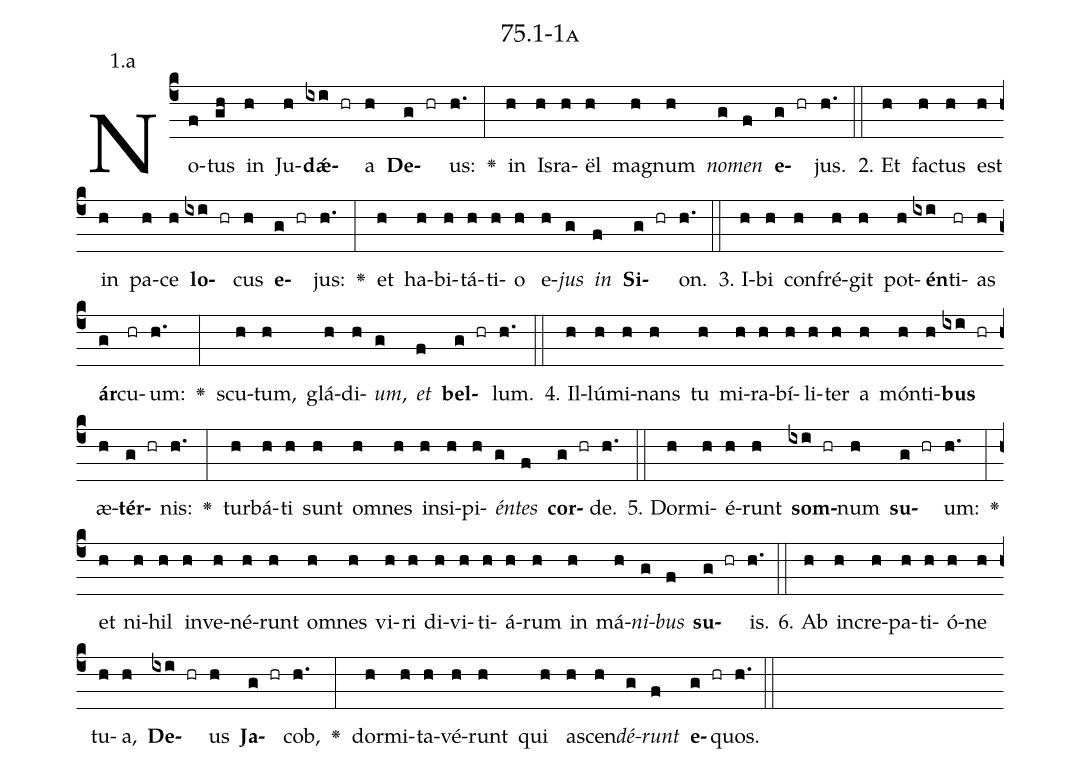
name: 75.1-1a;
annotation: 1.a;
%%
(c4)No(f)tus(gh) in(h) Ju(h)<b>dǽ</b>(ixi hr)a(h) <b>De</b>(g hr)us:(h.) <v>\greheightstar</v>(:) in(h) Is(h)ra(h)ël(h) ma(h)gnum(h) <i>no</i>(g)<i>men</i>(f) <b>e</b>(g hr)jus.(h.) (::)
2. Et(h) fac(h)tus(h) est(h) in(h) pa(h)ce(h) <b>lo</b>(ixi hr)cus(h) <b>e</b>(g hr)jus:(h.) <v>\greheightstar</v>(:) et(h) ha(h)bi(h)tá(h)ti(h)o(h) e(h)<i>jus</i>(g) <i>in</i>(f) <b>Si</b>(g hr)on.(h.) (::)
3. I(h)bi(h) con(h)fré(h)git(h) pot(h)<b>én</b>(ixi)ti(hr)as(h) <b>ár</b>(g)cu(hr)um:(h.) <v>\greheightstar</v>(:) scu(h)tum,(h) glá(h)di(h)<i>um</i>,(g) <i>et</i>(f) <b>bel</b>(g hr)lum.(h.) (::)
4. Il(h)lú(h)mi(h)nans(h) tu(h) mi(h)ra(h)bí(h)li(h)ter(h) a(h) món(h)ti(h)<b>bus</b>(ixi hr) æ(h)<b>tér</b>(g hr)nis:(h.) <v>\greheightstar</v>(:) tur(h)bá(h)ti(h) sunt(h) om(h)nes(h) in(h)si(h)pi(h)<i>én</i>(g)<i>tes</i>(f) <b>cor</b>(g hr)de.(h.) (::)
5. Dor(h)mi(h)é(h)runt(h) <b>som</b>(ixi hr)num(h) <b>su</b>(g hr)um:(h.) <v>\greheightstar</v>(:) et(h) ni(h)hil(h) in(h)ve(h)né(h)runt(h) om(h)nes(h) vi(h)ri(h) di(h)vi(h)ti(h)á(h)rum(h) in(h) má(h)<i>ni</i>(g)<i>bus</i>(f) <b>su</b>(g hr)is.(h.) (::)
6. Ab(h) in(h)cre(h)pa(h)ti(h)ó(h)ne(h) tu(h)a,(h) <b>De</b>(ixi hr)us(h) <b>Ja</b>(g hr)cob,(h.) <v>\greheightstar</v>(:) dor(h)mi(h)ta(h)vé(h)runt(h) qui(h) a(h)scen(h)<i>dé</i>(g)<i>runt</i>(f) <b>e</b>(g hr)quos.(h.) (::)
